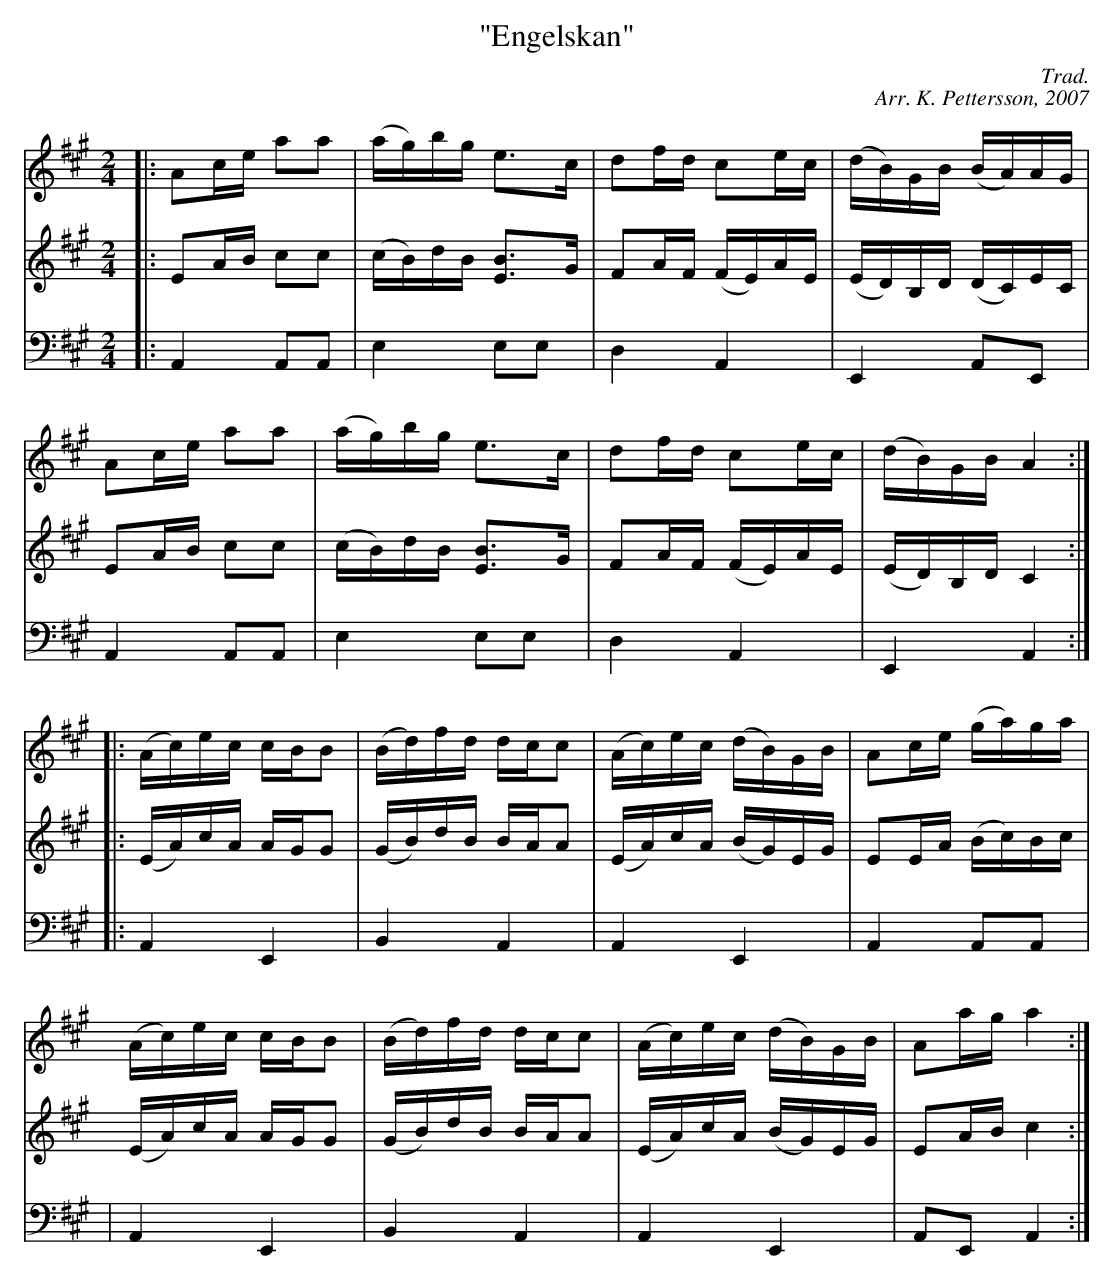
X:1
T: "Engelskan"
C: Trad.
C: Arr. K. Pettersson, 2007
M: 2/4
L: 1/16
K: A
V: 1
|: A2ce a2a2 | (ag)bg e2>c2 | d2fd c2ec | (dB)GB (BA)AG |
A2ce a2a2 | (ag)bg e2>c2 | d2fd c2ec | (dB)GB A4 :|
|: (Ac)ec cBB2 | (Bd)fd dcc2 | (Ac)ec (dB)GB | A2ce (ga)ga |
(Ac)ec cBB2 | (Bd)fd dcc2 | (Ac)ec (dB)GB | A2ag a4 :|
V: 2
|: E2AB c2c2 | (cB)dB [E2B2]>G2 | F2AF (FE)AE | (ED)B,D (DC)EC |
E2AB c2c2 | (cB)dB [E2B2]>G2 | F2AF (FE)AE | (ED)B,D C4 :|
|: (EA)cA AGG2 | (GB)dB BAA2 | (EA)cA (BG)EG | E2EA (Bc)Bc |
(EA)cA AGG2 | (GB)dB BAA2 | (EA)cA (BG)EG | E2AB c4 :|
V: 3
K: bass
|: A,,4 A,,2A,,2 | E,4 E,2E,2 | D,4 A,,4 | E,,4 A,,2E,,2 |
A,,4 A,,2A,,2 | E,4 E,2E,2 | D,4 A,,4 | E,,4 A,,4 :|
|: A,,4 E,,4 | B,,4 A,,4 | A,,4 E,,4 | A,,4 A,,2A,,2 |
| A,,4 E,,4 | B,,4 A,,4 | A,,4 E,,4 | A,,2E,,2 A,,4 :|
